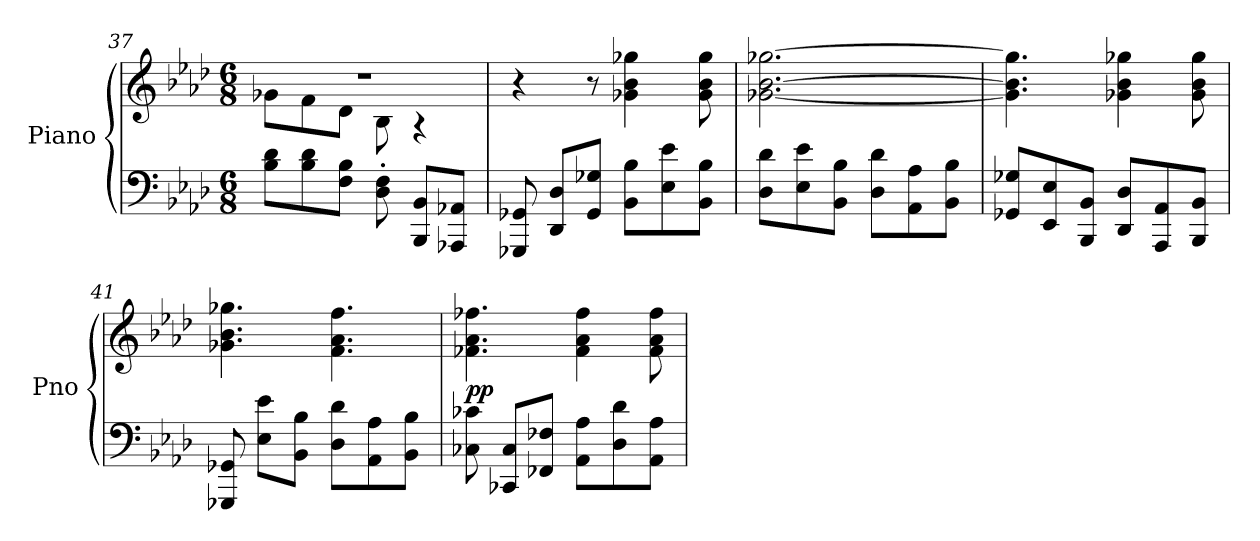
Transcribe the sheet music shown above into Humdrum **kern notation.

**kern	**kern	**dynam
*part1	*part1	*part1
*staff2	*staff1	*staff1/2
*I"Piano	*	*
*I'Pno	*	*
*clefF4	*clefG2	*
*k[b-e-a-d-]	*k[b-e-a-d-]	*
*M6/8	*M6/8	*
=37	=37	=37
*	*^	*
8B-\ 8d-\L	2.r	8g-X\L	.
8B-\ 8d-\	.	8f\	.
8F\ 8B-\J	.	8d-\J	.
8D-\' 8F\'	.	8B-\	.
8BBB-/ 8BB-/L	.	4r	.
8AAA-X/ 8AA-X/J	.	.	.
*	*v	*v	*
=38	=38	=38
8GGG-X/ 8GG-X/	4r	.
8DD-/ 8D-/L	.	.
8GG-/ 8G-X/J	8r	.
8BB-\ 8B-\L	4g-X\ 4b-\ 4gg-X\	.
8E-\ 8e-\	.	.
8BB-\ 8B-\J	8g-\ 8b-\ 8gg-\	.
=39	=39	=39
8D-\ 8d-\L	[2.g-X\ [2.b-\ [2.gg-X\	.
8E-\ 8e-\	.	.
8BB-\ 8B-\J	.	.
8D-\ 8d-\L	.	.
8AA-\ 8A-\	.	.
8BB-\ 8B-\J	.	.
=40	=40	=40
8GG-X/ 8G-X/L	4.g-\] 4.b-\] 4.gg-\]	.
8EE-/ 8E-/	.	.
8BBB-/ 8BB-/J	.	.
8DD-/ 8D-/L	4g-X\ 4b-\ 4gg-X\	.
8AAA-/ 8AA-/	.	.
8BBB-/ 8BB-/J	8g-\ 8b-\ 8gg-\	.
!!LO:LB:g=z
=41	=41	=41
8GGG-X/ 8GG-X/	4.g-X\ 4.b-\ 4.gg-X\	.
8E-\ 8e-\L	.	.
8BB-\ 8B-\J	.	.
8D-\ 8d-\L	4.f\ 4.a-\ 4.ff\	.
8AA-\ 8A-\	.	.
8BB-\ 8B-\J	.	.
=42	=42	=42
!	!	!LO:DY:a=2
8C-X\ 8c-X\	4.f-X\ 4.a-\ 4.ff-X\	pp
8CC-X/ 8C-/L	.	.
8FF-X/ 8F-X/J	.	.
8AA-\ 8A-\L	4f-\ 4a-\ 4ff-\	.
8D-\ 8d-\	.	.
8AA-\ 8A-\J	8f-\ 8a-\ 8ff-\	.
=	=	=
*-	*-	*-
